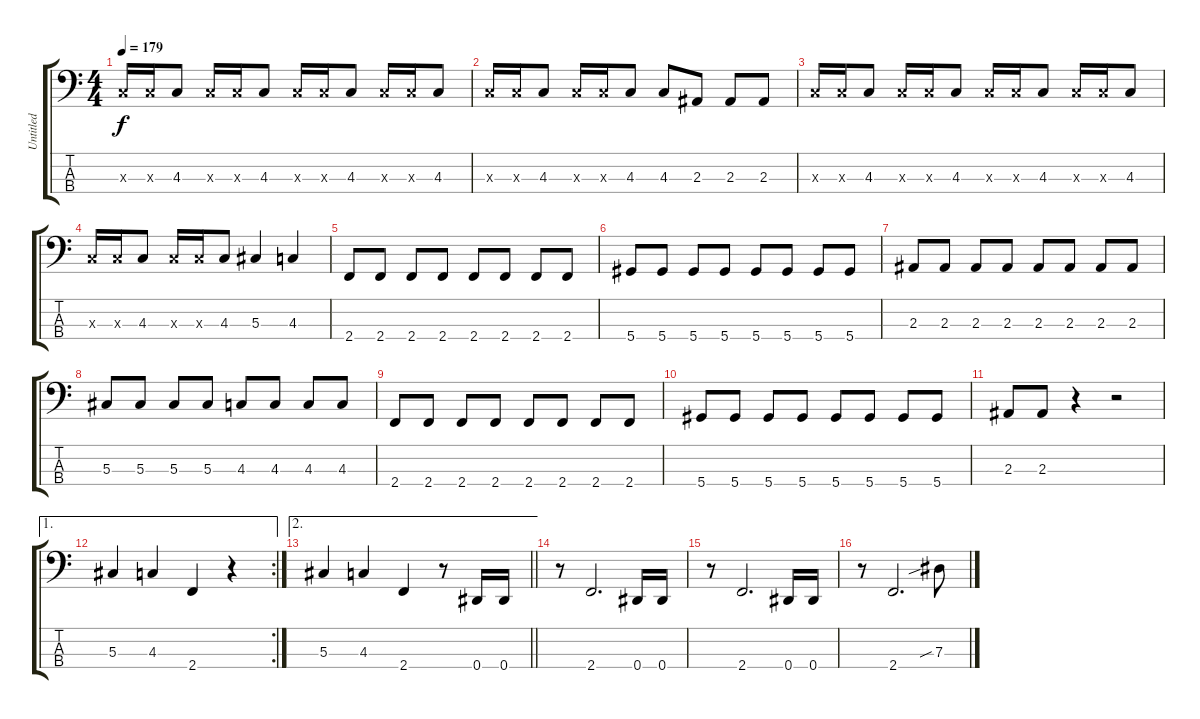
\track ("Untitled" "Untitled") {instrument electricbassfinger}
\staff {score tabs}
\tuning (Gb2 Db2 Ab1 Eb1) {hide}
\ts (4 4)
\tempo 179
\clef f4
\ks c
4.3{x}.16{dy f} 4.3{x}.16 4.3.8 4.3{x}.16 4.3{x}.16 4.3.8 4.3{x}.16 4.3{x}.16 4.3.8 4.3{x}.16 4.3{x}.16 4.3.8 |
4.3{x}.16 4.3{x}.16 4.3.8 4.3{x}.16 4.3{x}.16 4.3.8 4.3.8 2.3.8 2.3.8 2.3.8 |
4.3{x}.16 4.3{x}.16 4.3.8 4.3{x}.16 4.3{x}.16 4.3.8 4.3{x}.16 4.3{x}.16 4.3.8 4.3{x}.16 4.3{x}.16 4.3.8 |
4.3{x}.16 4.3{x}.16 4.3.8 4.3{x}.16 4.3{x}.16 4.3.8 5.3.4 4.3.4 |
2.4.8 2.4.8 2.4.8 2.4.8 2.4.8 2.4.8 2.4.8 2.4.8 |
5.4.8 5.4.8 5.4.8 5.4.8 5.4.8 5.4.8 5.4.8 5.4.8 |
2.3.8 2.3.8 2.3.8 2.3.8 2.3.8 2.3.8 2.3.8 2.3.8 |
5.3.8 5.3.8 5.3.8 5.3.8 4.3.8 4.3.8 4.3.8 4.3.8 |
2.4.8 2.4.8 2.4.8 2.4.8 2.4.8 2.4.8 2.4.8 2.4.8 |
5.4.8 5.4.8 5.4.8 5.4.8 5.4.8 5.4.8 5.4.8 5.4.8 |
2.3.8 2.3.8 r.4 r.2 |
\ae 1
\rc 2
5.3.4 4.3.4 2.4.4 r.4 |
\ae 2
\barLineRight lightlight
5.3.4 4.3.4 2.4.4 r.8 0.4.16 0.4.16 |
r.8 2.4.2{d} 0.4.16 0.4.16 |
r.8 2.4.2{d} 0.4.16 0.4.16 |
r.8 2.4.2{d} 7.3{sib}.8
